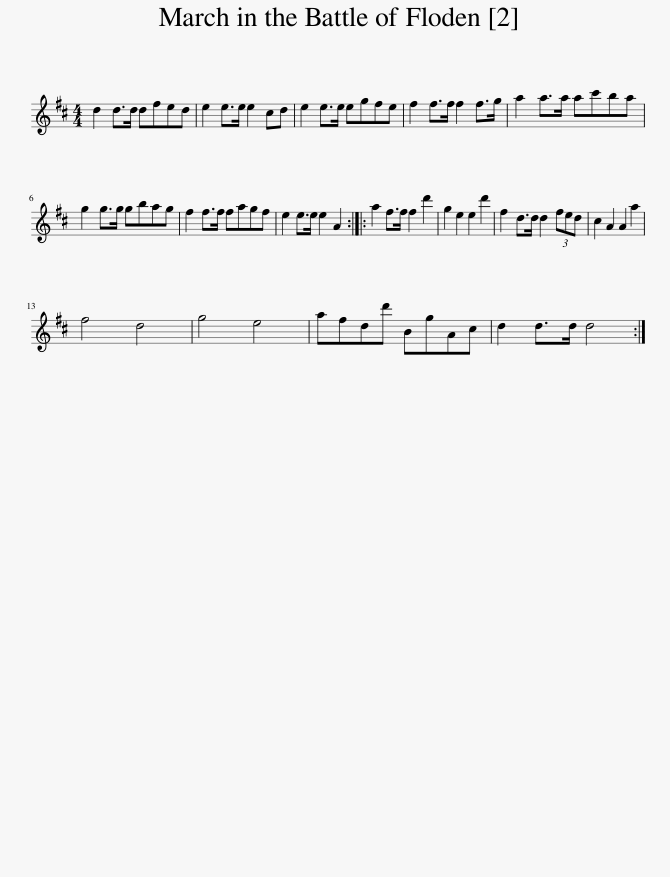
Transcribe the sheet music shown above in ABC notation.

X:1
L:1/8
M:4/4
I:linebreak $
K:D
V:1 treble
V:1
 d2 d>d dfed | e2 e>e e2 cd | e2 e>e egfe | f2 f>f f2 f>g | a2 a>a ac'ba |$ %5
 g2 g>g gbag | f2 f>f fagf | e2 e>e e2 A2 :: a2 f>f f2 d'2 | g2 e2 e2 d'2 | %10
 f2 d>d d2 (3fed | c2 A2 A2 a2 |$ f4 d4 | g4 e4 | afdd' BgAc | %15
 d2 d>d d4 :| %16
